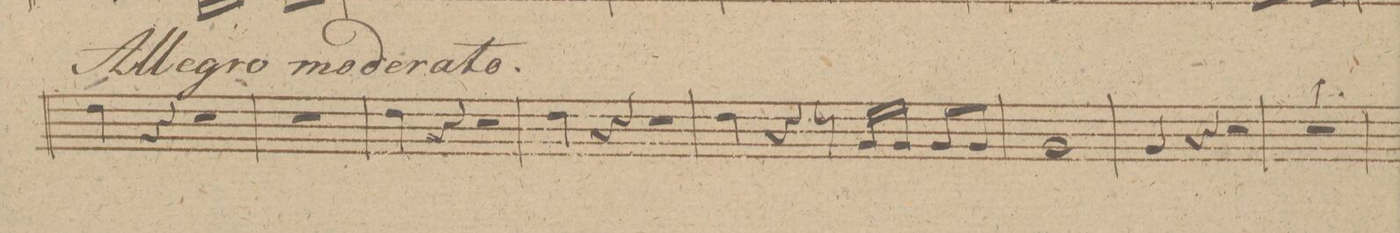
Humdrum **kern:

**kern	**dynam
*I"Corno 1mo in A.	*
*clefG2	*
*k[f#c#g#]	*
*met(c)	*
*M4/4	*
4b\	.
4r	.
2r	.
=28	=28
1r	.
=29	=29
4b\	.
4r	.
2r	.
=30	=30
4b\	.
4r	.
2r	.
=31	=31
4b\	.
4r	.
8r	.
16e/LL	.
16e/JJ	.
8e/L	.
8e/J	.
=32	=32
1e/	.
=33	=33
4e/	.
4r	.
2r	.
=34	=34
1r	.
=35	=35
*-	*-
